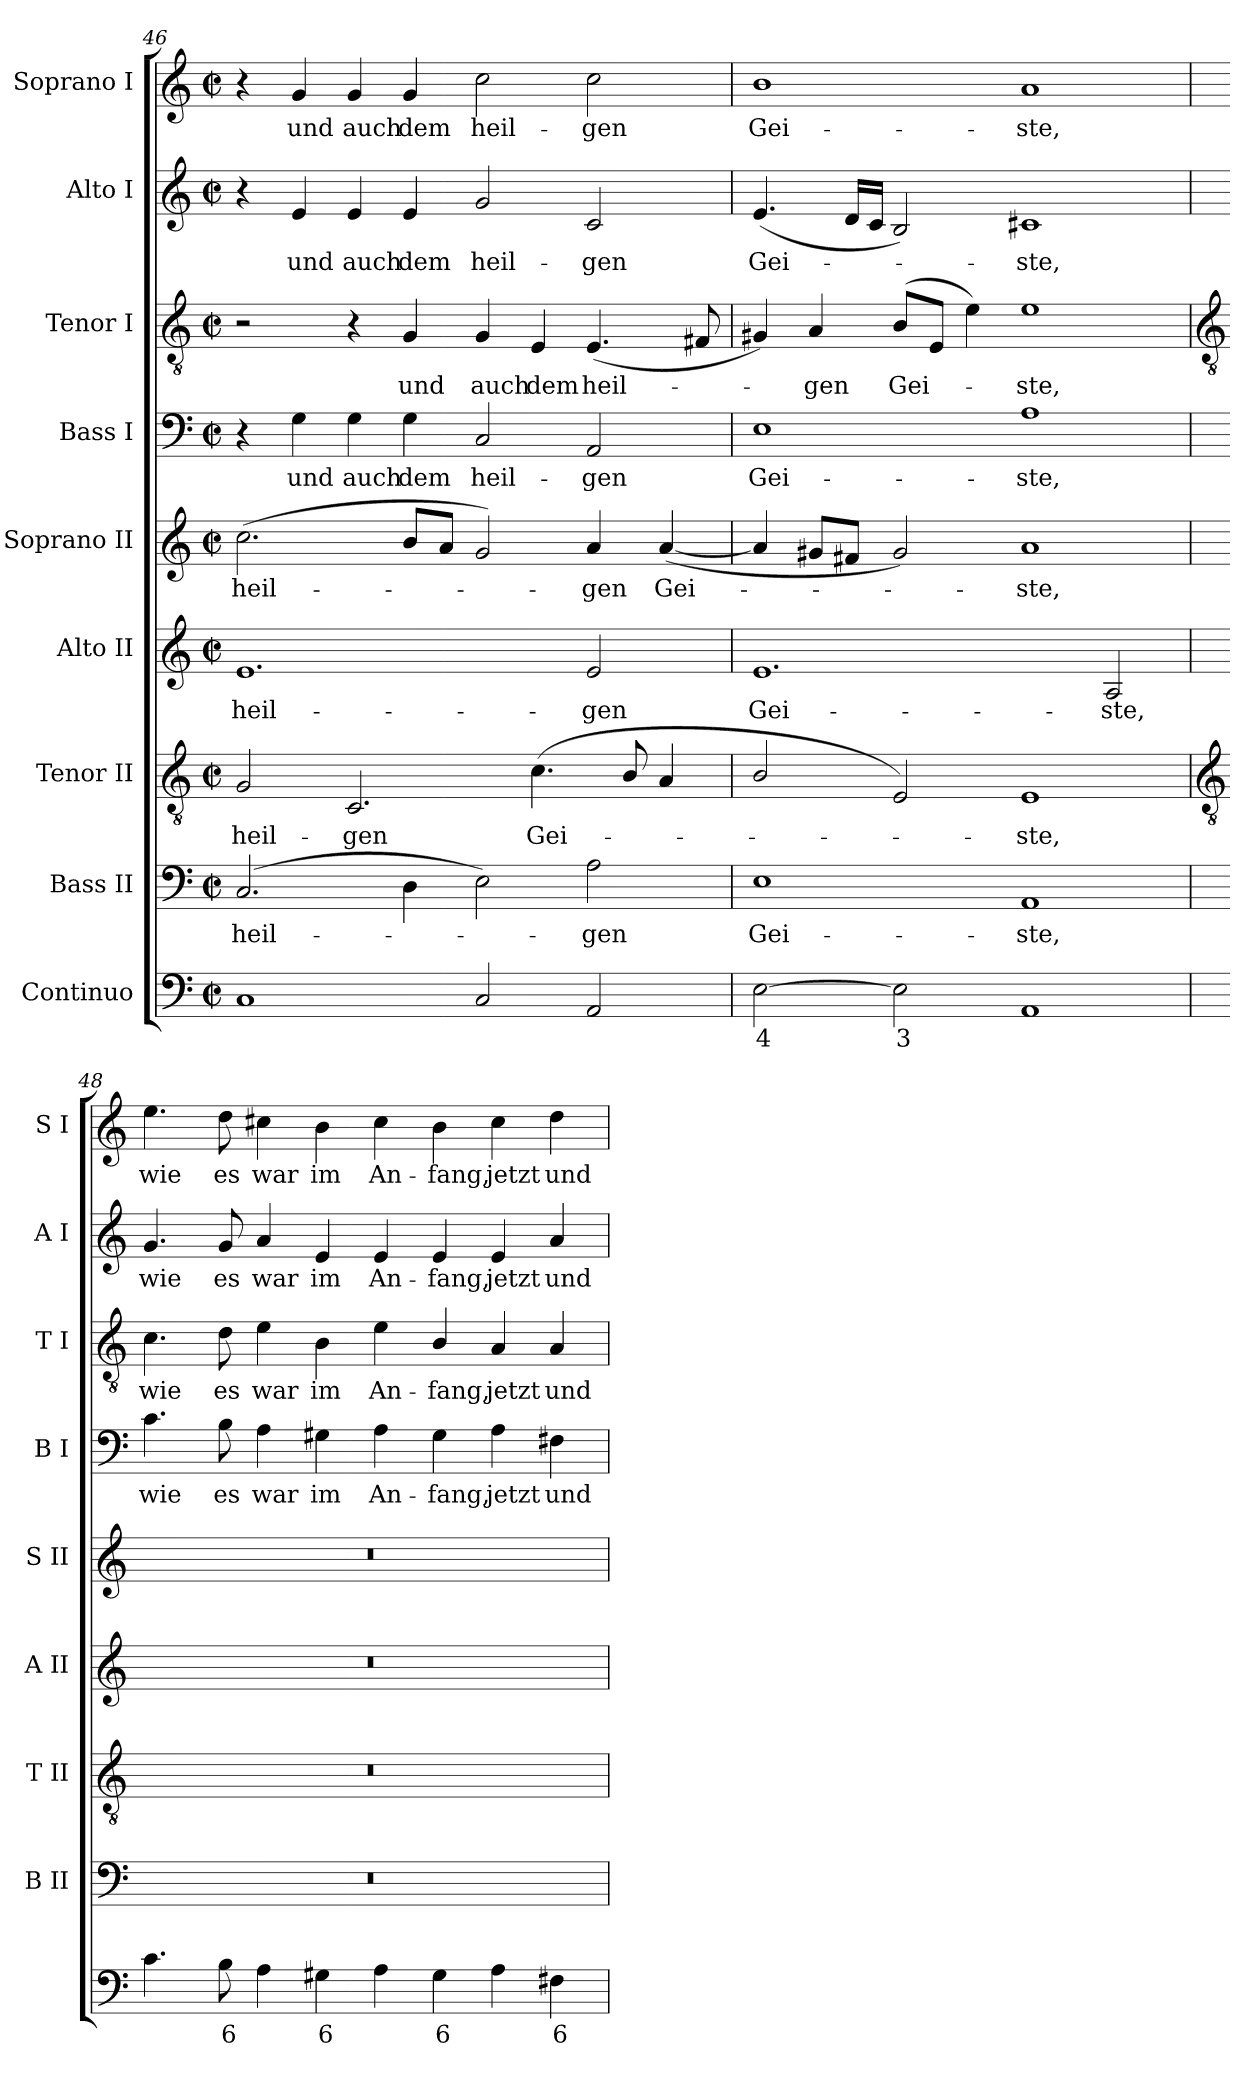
**kern	**text	**kern	**text	**kern	**text	**kern	**text	**kern	**text	**kern	**text	**kern	**text	**kern	**text	**kern	**text
*part9	*part9	*part8	*part8	*part7	*part7	*part6	*part6	*part5	*part5	*part4	*part4	*part3	*part3	*part2	*part2	*part1	*part1
*staff9	*staff9	*staff8	*staff8	*staff7	*staff7	*staff6	*staff6	*staff5	*staff5	*staff4	*staff4	*staff3	*staff3	*staff2	*staff2	*staff1	*staff1
*I"Continuo	*	*I"Bass II	*	*I"Tenor II	*	*I"Alto II	*	*I"Soprano II	*	*I"Bass I	*	*I"Tenor I	*	*I"Alto I	*	*I"Soprano I	*
*	*	*I'B II	*	*I'T II	*	*I'A II	*	*I'S II	*	*I'B I	*	*I'T I	*	*I'A I	*	*I'S I	*
*clefF4	*	*clefF4	*	*clefGv2	*	*clefG2	*	*clefG2	*	*clefF4	*	*clefGv2	*	*clefG2	*	*clefG2	*
*k[]	*	*k[]	*	*k[]	*	*k[]	*	*k[]	*	*k[]	*	*k[]	*	*k[]	*	*k[]	*
*C:	*	*C:	*	*C:	*	*C:	*	*C:	*	*C:	*	*C:	*	*C:	*	*C:	*
*M4/2	*	*M4/2	*	*M4/2	*	*M4/2	*	*M4/2	*	*M4/2	*	*M4/2	*	*M4/2	*	*M4/2	*
*met(c|)	*	*met(c|)	*	*met(c|)	*	*met(c|)	*	*met(c|)	*	*met(c|)	*	*met(c|)	*	*met(c|)	*	*met(c|)	*
=46	=46	=46	=46	=46	=46	=46	=46	=46	=46	=46	=46	=46	=46	=46	=46	=46	=46
!	!	!	!LO:LY:b	!	!LO:LY:b	!	!LO:LY:b	!	!LO:LY:b	!	!	!	!	!	!	!	!
1C	.	(>2.C	heil-	2G	heil-	1.e	heil-	(<2.cc	heil-	4r	.	2r	.	4r	.	4r	.
!	!	!	!	!	!	!	!	!	!	!	!LO:LY:b	!	!	!	!LO:LY:b	!	!LO:LY:b
.	.	.	.	.	.	.	.	.	.	4G	und	.	.	4e	und	4g	und
!	!	!	!	!	!LO:LY:b	!	!	!	!	!	!LO:LY:b	!	!	!	!LO:LY:b	!	!LO:LY:b
.	.	.	.	2.C	-gen	.	.	.	.	4G	auch	4r	.	4e	auch	4g	auch
!	!	!	!	!	!	!	!	!	!	!	!LO:LY:b	!	!LO:LY:b	!	!LO:LY:b	!	!LO:LY:b
.	.	4D	.	.	.	.	.	8bL	.	4G	dem	4G	und	4e	dem	4g	dem
.	.	.	.	.	.	.	.	8aJ	.	.	.	.	.	.	.	.	.
!	!	!	!	!	!	!	!	!	!	!	!LO:LY:b	!	!LO:LY:b	!	!LO:LY:b	!	!LO:LY:b
2C	.	2E)	.	.	.	.	.	2g)	.	2C	heil-	4G	auch	2g	heil-	2cc	heil-
!	!	!	!	!	!LO:LY:b	!	!	!	!	!	!	!	!LO:LY:b	!	!	!	!
.	.	.	.	(<4.c	Gei-	.	.	.	.	.	.	4E	dem	.	.	.	.
!	!	!	!LO:LY:b	!	!	!	!LO:LY:b	!	!LO:LY:b	!	!LO:LY:b	!	!LO:LY:b	!	!LO:LY:b	!	!LO:LY:b
2AA	.	2A	gen	.	.	2e	-gen	4a	gen	2AA	-gen	(<4.E	heil-	2c	-gen	2cc	-gen
.	.	.	.	8B/	.	.	.	.	.	.	.	.	.	.	.	.	.
!	!	!	!	!	!	!	!	!	!LO:LY:b	!	!	!	!	!	!	!	!
.	.	.	.	4A	.	.	.	(<[4a	Gei-	.	.	.	.	.	.	.	.
.	.	.	.	.	.	.	.	.	.	.	.	8F#X	.	.	.	.	.
=47	=47	=47	=47	=47	=47	=47	=47	=47	=47	=47	=47	=47	=47	=47	=47	=47	=47
!	!LO:LY:b	!	!LO:LY:b	!	!	!	!LO:LY:b	!	!	!	!LO:LY:b	!	!	!	!LO:LY:b	!	!LO:LY:b
[2E	4	1E	Gei-	2B/	.	1.e	Gei-	4a]	.	1E	Gei-	4G#X)	.	(<4.e	Gei-	1b	Gei-
!	!	!	!	!	!	!	!	!	!	!	!	!	!LO:LY:b	!	!	!	!
.	.	.	.	.	.	.	.	8g#XL	.	.	.	4A	gen	.	.	.	.
.	.	.	.	.	.	.	.	8f#XJ	.	.	.	.	.	16dLL	.	.	.
.	.	.	.	.	.	.	.	.	.	.	.	.	.	16cJJ	.	.	.
!	!LO:LY:b	!	!	!	!	!	!	!	!	!	!	!	!LO:LY:b	!	!	!	!
2E]	3	.	.	2E)	.	.	.	2g#)	.	.	.	(>8BL	Gei-	2B)	.	.	.
.	.	.	.	.	.	.	.	.	.	.	.	8EJ	.	.	.	.	.
.	.	.	.	.	.	.	.	.	.	.	.	4e)	.	.	.	.	.
!	!	!	!LO:LY:b	!	!LO:LY:b	!	!	!	!LO:LY:b	!	!LO:LY:b	!	!LO:LY:b	!	!LO:LY:b	!	!LO:LY:b
1AA	.	1AA	-ste,	1E	ste,	.	.	1a	ste,	1A	-ste,	1e	ste,	1c#X	ste,	1a	-ste,
!	!	!	!	!	!	!	!LO:LY:b	!	!	!	!	!	!	!	!	!	!
.	.	.	.	.	.	2A	-ste,	.	.	.	.	.	.	.	.	.	.
!!LO:LB:g=z
=48	=48	=48	=48	=48	=48	=48	=48	=48	=48	=48	=48	=48	=48	=48	=48	=48	=48
*	*	*	*	*clefGv2	*	*	*	*	*	*	*	*clefGv2	*	*	*	*	*
!	!	!	!	!	!	!	!	!	!	!	!LO:LY:b	!	!LO:LY:b	!	!LO:LY:b	!	!LO:LY:b
4.c	.	0r	.	0r	.	0r	.	0r	.	4.c	wie	4.c	wie	4.g	wie	4.ee	wie
!	!LO:LY:b	!	!	!	!	!	!	!	!	!	!LO:LY:b	!	!LO:LY:b	!	!LO:LY:b	!	!LO:LY:b
8BL	6	.	.	.	.	.	.	.	.	8B	es	8d	es	8g	es	8dd	es
!	!	!	!	!	!	!	!	!	!	!	!LO:LY:b	!	!LO:LY:b	!	!LO:LY:b	!	!LO:LY:b
4A	.	.	.	.	.	.	.	.	.	4A	war	4e	war	4a	war	4cc#X	war
!	!LO:LY:b	!	!	!	!	!	!	!	!	!	!LO:LY:b	!	!LO:LY:b	!	!LO:LY:b	!	!LO:LY:b
4G#X	6	.	.	.	.	.	.	.	.	4G#X	im	4B	im	4e	im	4b	im
!	!	!	!	!	!	!	!	!	!	!	!LO:LY:b	!	!LO:LY:b	!	!LO:LY:b	!	!LO:LY:b
4A	.	.	.	.	.	.	.	.	.	4A	An-	4e	An-	4e	An-	4cc#	An-
!	!LO:LY:b	!	!	!	!	!	!	!	!	!	!LO:LY:b	!	!LO:LY:b	!	!LO:LY:b	!	!LO:LY:b
4G#	6	.	.	.	.	.	.	.	.	4G#	-fang,	4B/	-fang,	4e	-fang,	4b	-fang,
!	!	!	!	!	!	!	!	!	!	!	!LO:LY:b	!	!LO:LY:b	!	!LO:LY:b	!	!LO:LY:b
4A	.	.	.	.	.	.	.	.	.	4A	jetzt	4A	jetzt	4e	jetzt	4cc#	jetzt
!	!LO:LY:b	!	!	!	!	!	!	!	!	!	!LO:LY:b	!	!LO:LY:b	!	!LO:LY:b	!	!LO:LY:b
4F#X	6	.	.	.	.	.	.	.	.	4F#X	und	4A	und	4a	und	4dd	und
=	=	=	=	=	=	=	=	=	=	=	=	=	=	=	=	=	=
*-	*-	*-	*-	*-	*-	*-	*-	*-	*-	*-	*-	*-	*-	*-	*-	*-	*-
